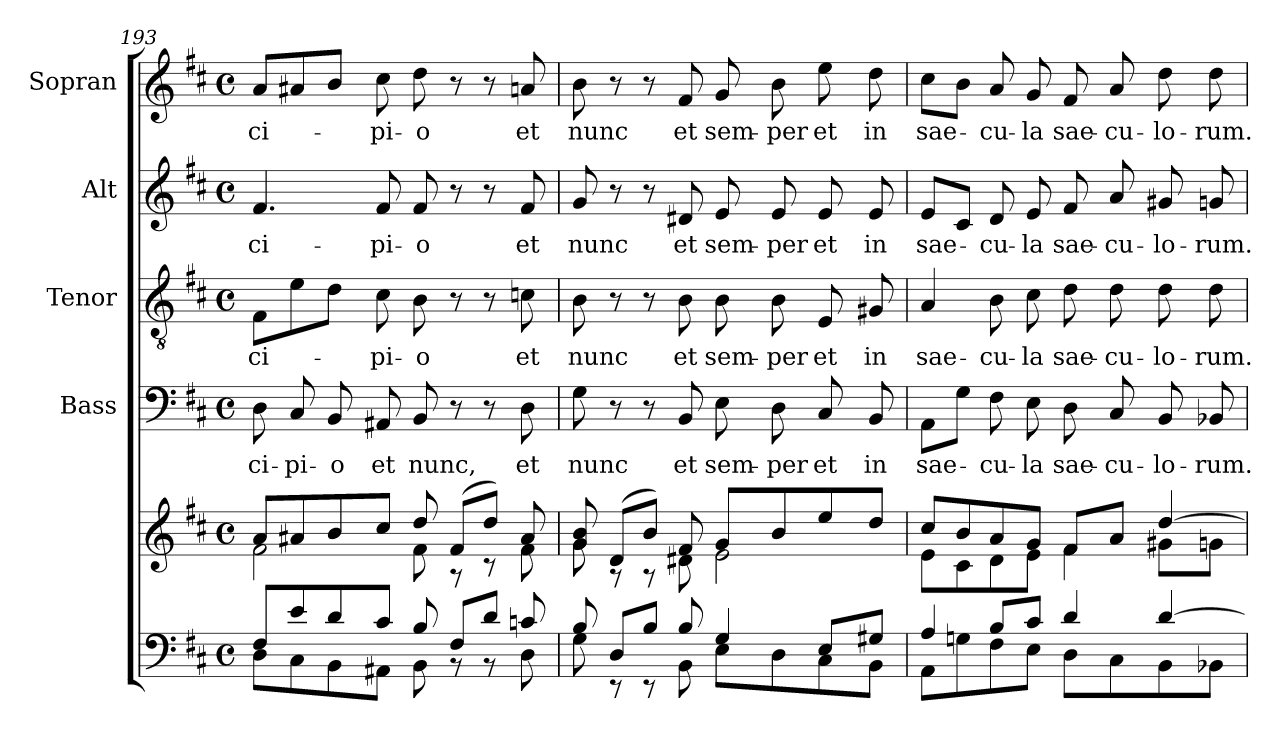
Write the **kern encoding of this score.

**kern	**kern	**kern	**text	**kern	**text	**kern	**text	**kern	**text
*part5	*part5	*part4	*part4	*part3	*part3	*part2	*part2	*part1	*part1
*staff6	*staff5	*staff4	*staff4	*staff3	*staff3	*staff2	*staff2	*staff1	*staff1
*	*	*I"Bass	*	*I"Tenor	*	*I"Alt	*	*I"Sopran	*
*	*	*I'B	*	*I'T	*	*I'A	*	*I'S	*
*clefF4	*clefG2	*clefF4	*	*clefGv2	*	*clefG2	*	*clefG2	*
*k[f#c#]	*k[f#c#]	*k[f#c#]	*	*k[f#c#]	*	*k[f#c#]	*	*k[f#c#]	*
*D:	*D:	*D:	*	*D:	*	*D:	*	*D:	*
*M4/4	*M4/4	*M4/4	*	*M4/4	*	*M4/4	*	*M4/4	*
*met(c)	*met(c)	*met(c)	*	*met(c)	*	*met(c)	*	*met(c)	*
=193	=193	=193	=193	=193	=193	=193	=193	=193	=193
*^	*^	*	*	*	*	*	*	*	*
!	!	!	!	!	!LO:LY:b	!	!LO:LY:b	!	!LO:LY:b	!	!LO:LY:b
8F#/L	8D\L	8a/L	2f#\	8D\	-ci-	8F#\L	-ci-	4.f#/	-ci-	8a/L	-ci-
!	!	!	!	!	!LO:LY:b	!	!	!	!	!	!
8e/	8C#\	8a#X/	.	8C#/	-pi-	8e\	.	.	.	8a#X/	.
!	!	!	!	!	!LO:LY:b	!	!	!	!	!	!
8d/	8BB\	8b/	.	8BB/	-o	8d\J	.	.	.	8b/J	.
!	!	!	!	!	!LO:LY:b	!	!LO:LY:b	!	!LO:LY:b	!	!LO:LY:b
8c#/J	8AA#X\J	8cc#/J	.	8AA#X/	et	8c#\	-pi-	8f#/	-pi-	8cc#\	-pi-
!	!	!	!	!	!LO:LY:b	!	!LO:LY:b	!	!LO:LY:b	!	!LO:LY:b
8B/	8BB\	8dd/	8f#\	8BB/	nunc,	8B\	-o	8f#/	-o	8dd\	-o
8F#/L	8rBB	(<8f#/L	8rA	8r	.	8r	.	8r	.	8r	.
8d/J	8rBB	8dd/J)	8rB	8r	.	8r	.	8r	.	8r	.
!	!	!	!	!	!LO:LY:b	!	!LO:LY:b	!	!LO:LY:b	!	!LO:LY:b
8cn/	8D\	8a#/	8f#\	8D\	et	8cn\	et	8f#/	et	8an/	et
!!LO:LB:g=z
=194	=194	=194	=194	=194	=194	=194	=194	=194	=194	=194	=194
!	!	!	!	!	!LO:LY:b	!	!LO:LY:b	!	!LO:LY:b	!	!LO:LY:b
8B/	8G\	8g/ 8b/	8g\	8G\	nunc	8B\	nunc	8g/	nunc	8b\	nunc
8D/L	8rEE	(<8d/L	8rG	8r	.	8r	.	8r	.	8r	.
8B/J	8rEE	8b/J)	8rG	8r	.	8r	.	8r	.	8r	.
!	!	!	!	!	!LO:LY:b	!	!LO:LY:b	!	!LO:LY:b	!	!LO:LY:b
8B/	8BB\	8f#/	8d#X\	8BB/	et	8B\	et	8d#X/	et	8f#/	et
!	!	!	!	!	!LO:LY:b	!	!LO:LY:b	!	!LO:LY:b	!	!LO:LY:b
4G/	8E\L	8g/L	2e\	8E\	sem-	8B\	sem-	8e/	sem-	8g/	sem-
!	!	!	!	!	!LO:LY:b	!	!LO:LY:b	!	!LO:LY:b	!	!LO:LY:b
.	8D\	8b/	.	8D\	-per	8B\	-per	8e/	-per	8b\	-per
!	!	!	!	!	!LO:LY:b	!	!LO:LY:b	!	!LO:LY:b	!	!LO:LY:b
8E/L	8C#\	8ee/	.	8C#/	et	8E/	et	8e/	et	8ee\	et
!	!	!	!	!	!LO:LY:b	!	!LO:LY:b	!	!LO:LY:b	!	!LO:LY:b
8G#X/J	8BB\J	8dd/J	.	8BB/	in	8G#X/	in	8e/	in	8dd\	in
=195	=195	=195	=195	=195	=195	=195	=195	=195	=195	=195	=195
!	!	!	!	!	!LO:LY:b	!	!LO:LY:b	!	!LO:LY:b	!	!LO:LY:b
4A/	8AA\L	8cc#/L	8e\L	8AA\L	sae-	4A/	sae-	8e/L	sae-	8cc#\L	sae-
.	8Gn\	8b/	8c#\	8G\J	.	.	.	8c#/J	.	8b\J	.
!	!	!	!	!	!LO:LY:b	!	!LO:LY:b	!	!LO:LY:b	!	!LO:LY:b
8B/L	8F#\	8a/	8d\	8F#\	-cu-	8B\	-cu-	8d/	-cu-	8a/	-cu-
!	!	!	!	!	!LO:LY:b	!	!LO:LY:b	!	!LO:LY:b	!	!LO:LY:b
8c#/J	8E\J	8g/J	8e\J	8E\	-la	8c#\	-la	8e/	-la	8g/	-la
!	!	!	!	!	!LO:LY:b	!	!LO:LY:b	!	!LO:LY:b	!	!LO:LY:b
4d/	8D\L	8f#/L	4f#\	8D\	sae-	8d\	sae-	8f#/	sae-	8f#/	sae-
!	!	!	!	!	!LO:LY:b	!	!LO:LY:b	!	!LO:LY:b	!	!LO:LY:b
.	8C#\	8a/J	.	8C#/	-cu-	8d\	-cu-	8a/	-cu-	8a/	-cu-
!	!	!	!	!	!LO:LY:b	!	!LO:LY:b	!	!LO:LY:b	!	!LO:LY:b
[>4d/	8BB\	[>4dd/	8g#X\L	8BB/	-lo-	8d\	-lo-	8g#X/	-lo-	8dd\	-lo-
!	!	!	!	!	!LO:LY:b	!	!LO:LY:b	!	!LO:LY:b	!	!LO:LY:b
.	8BB-X\J	.	8gn\J	8BB-X/	-rum.	8d\	-rum.	8gn/	-rum.	8dd\	-rum.
*v	*v	*	*	*	*	*	*	*	*	*	*
*	*v	*v	*	*	*	*	*	*	*	*
=	=	=	=	=	=	=	=	=	=
*-	*-	*-	*-	*-	*-	*-	*-	*-	*-
